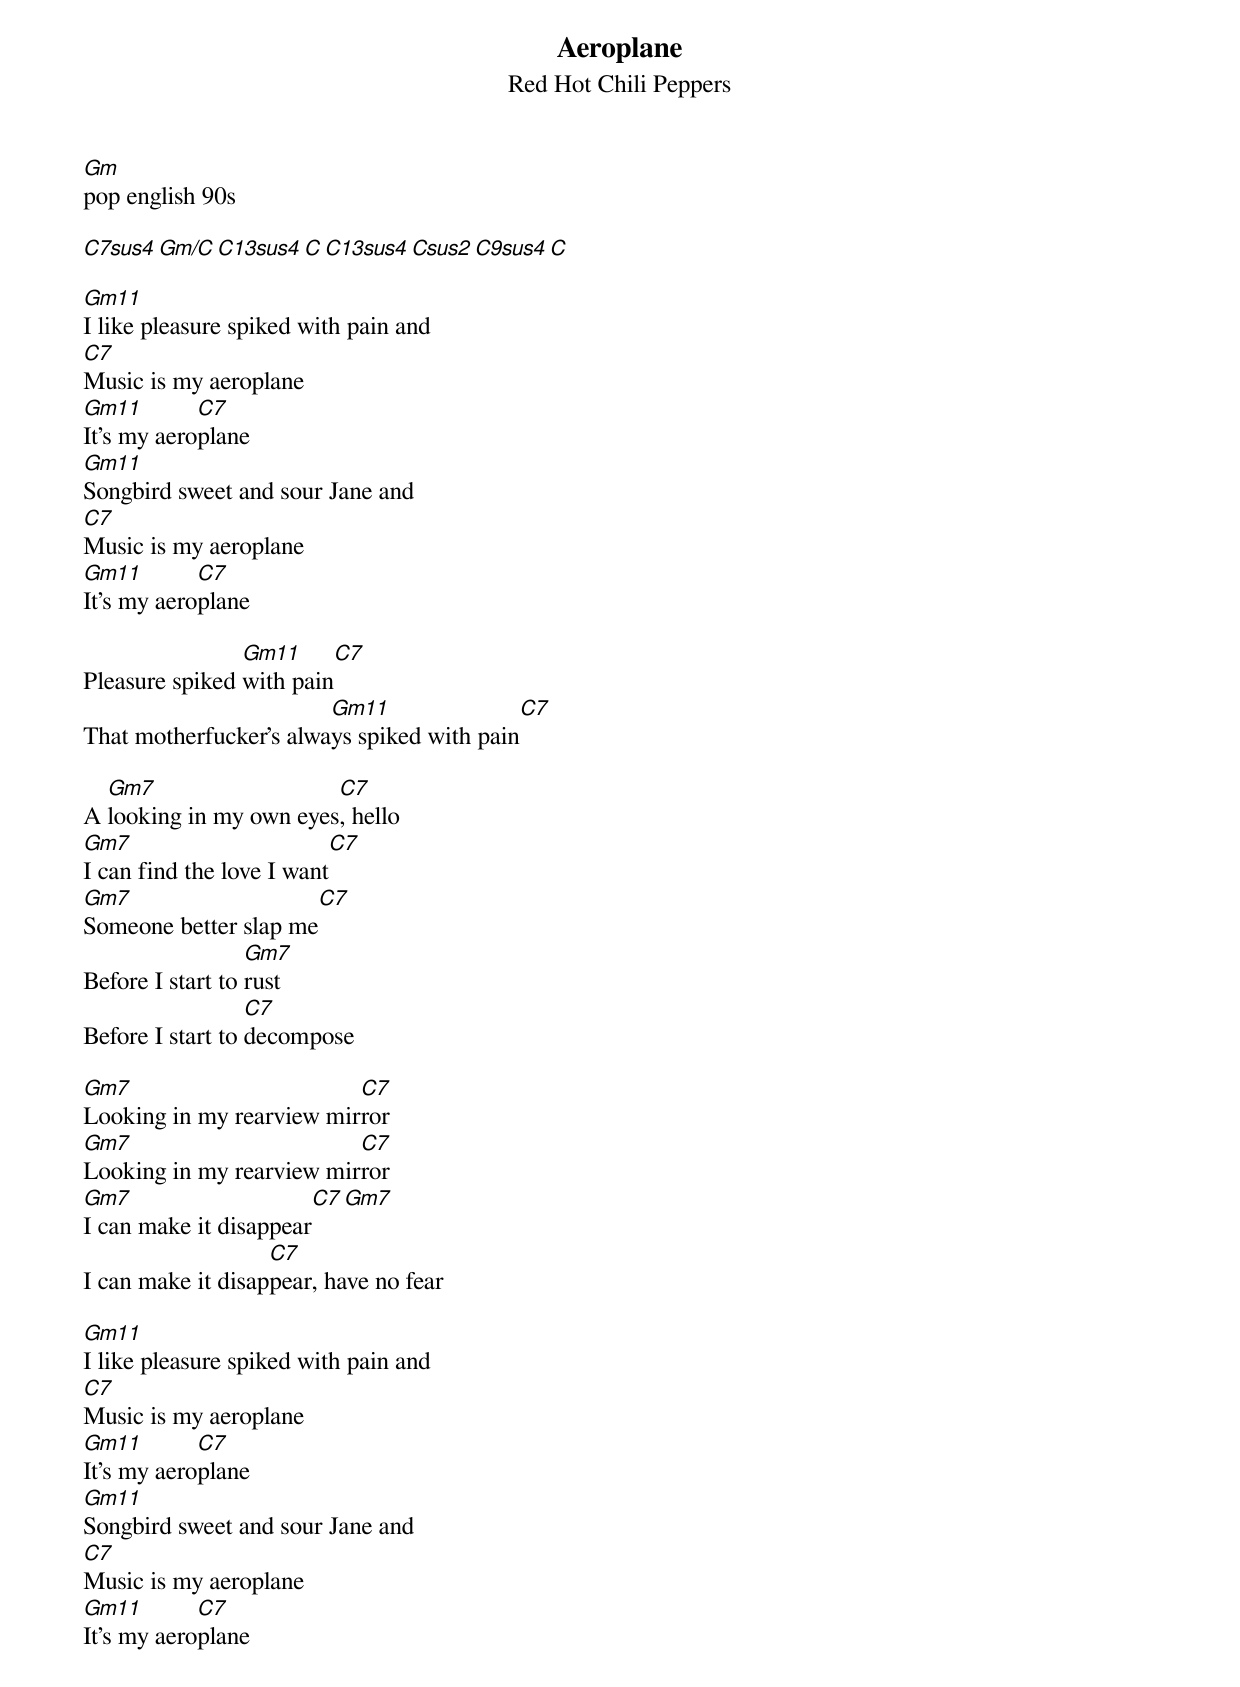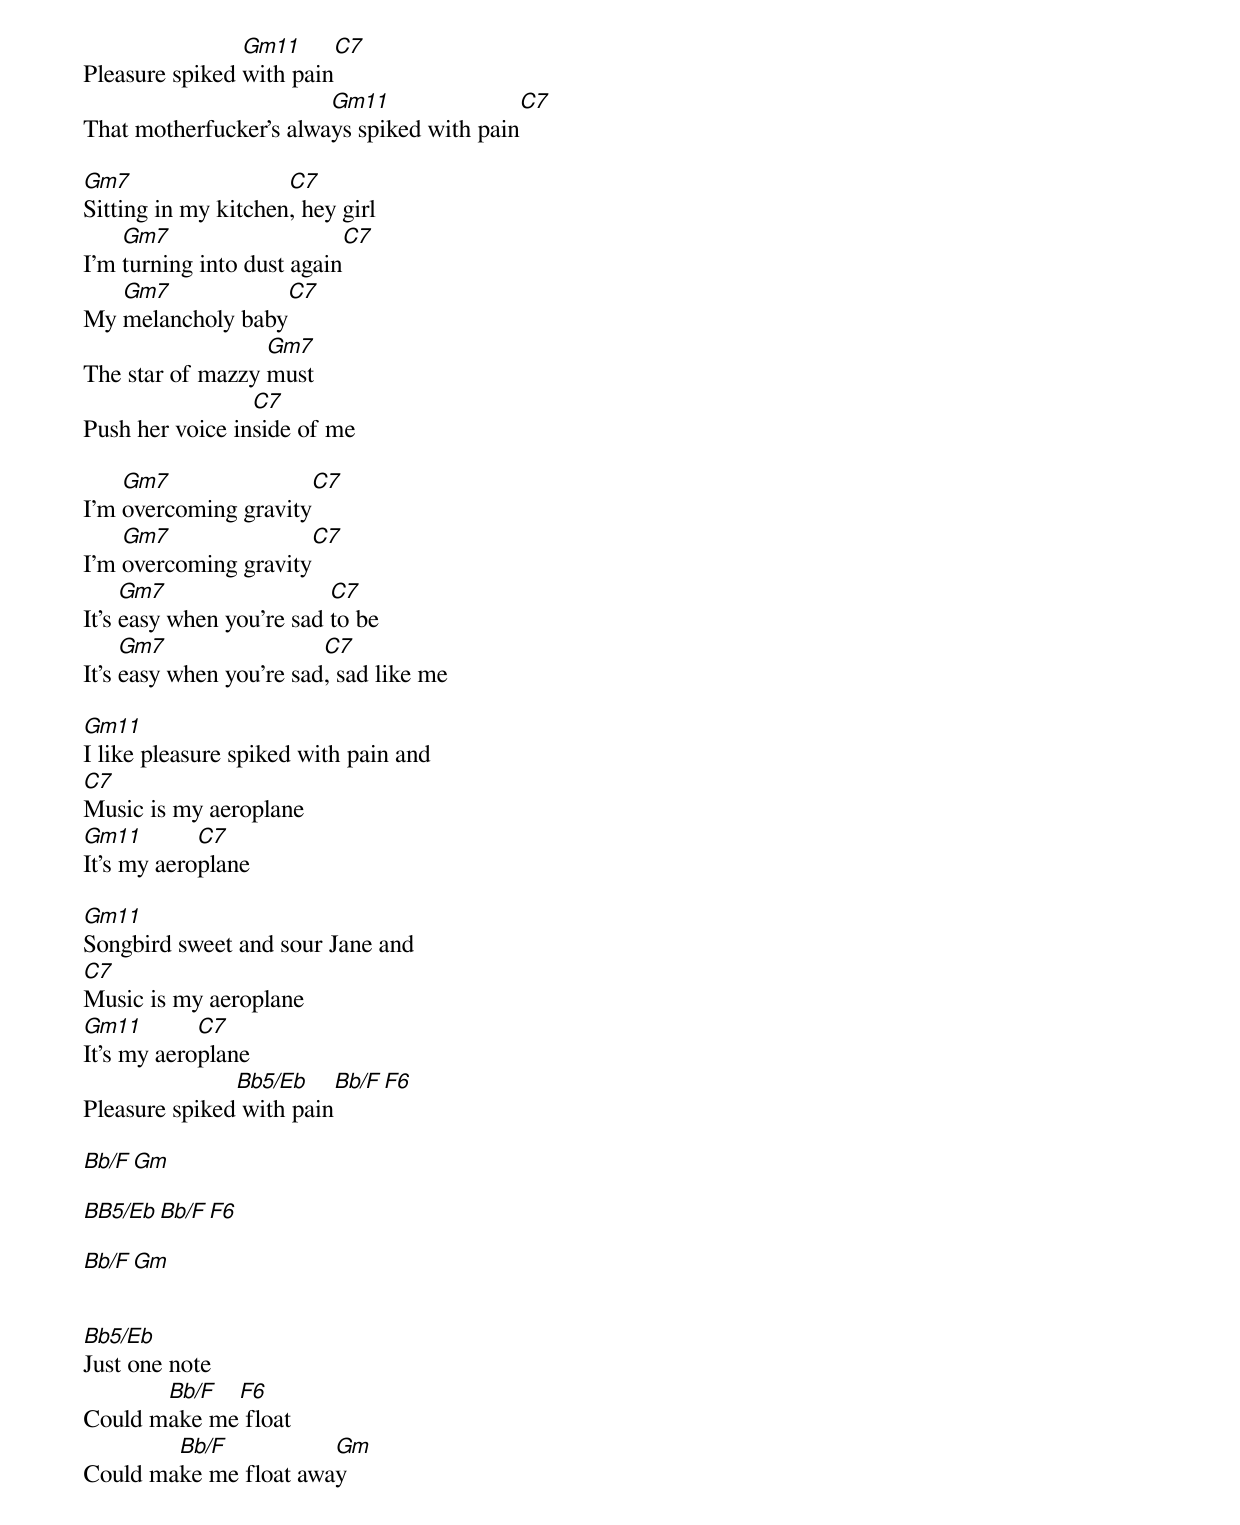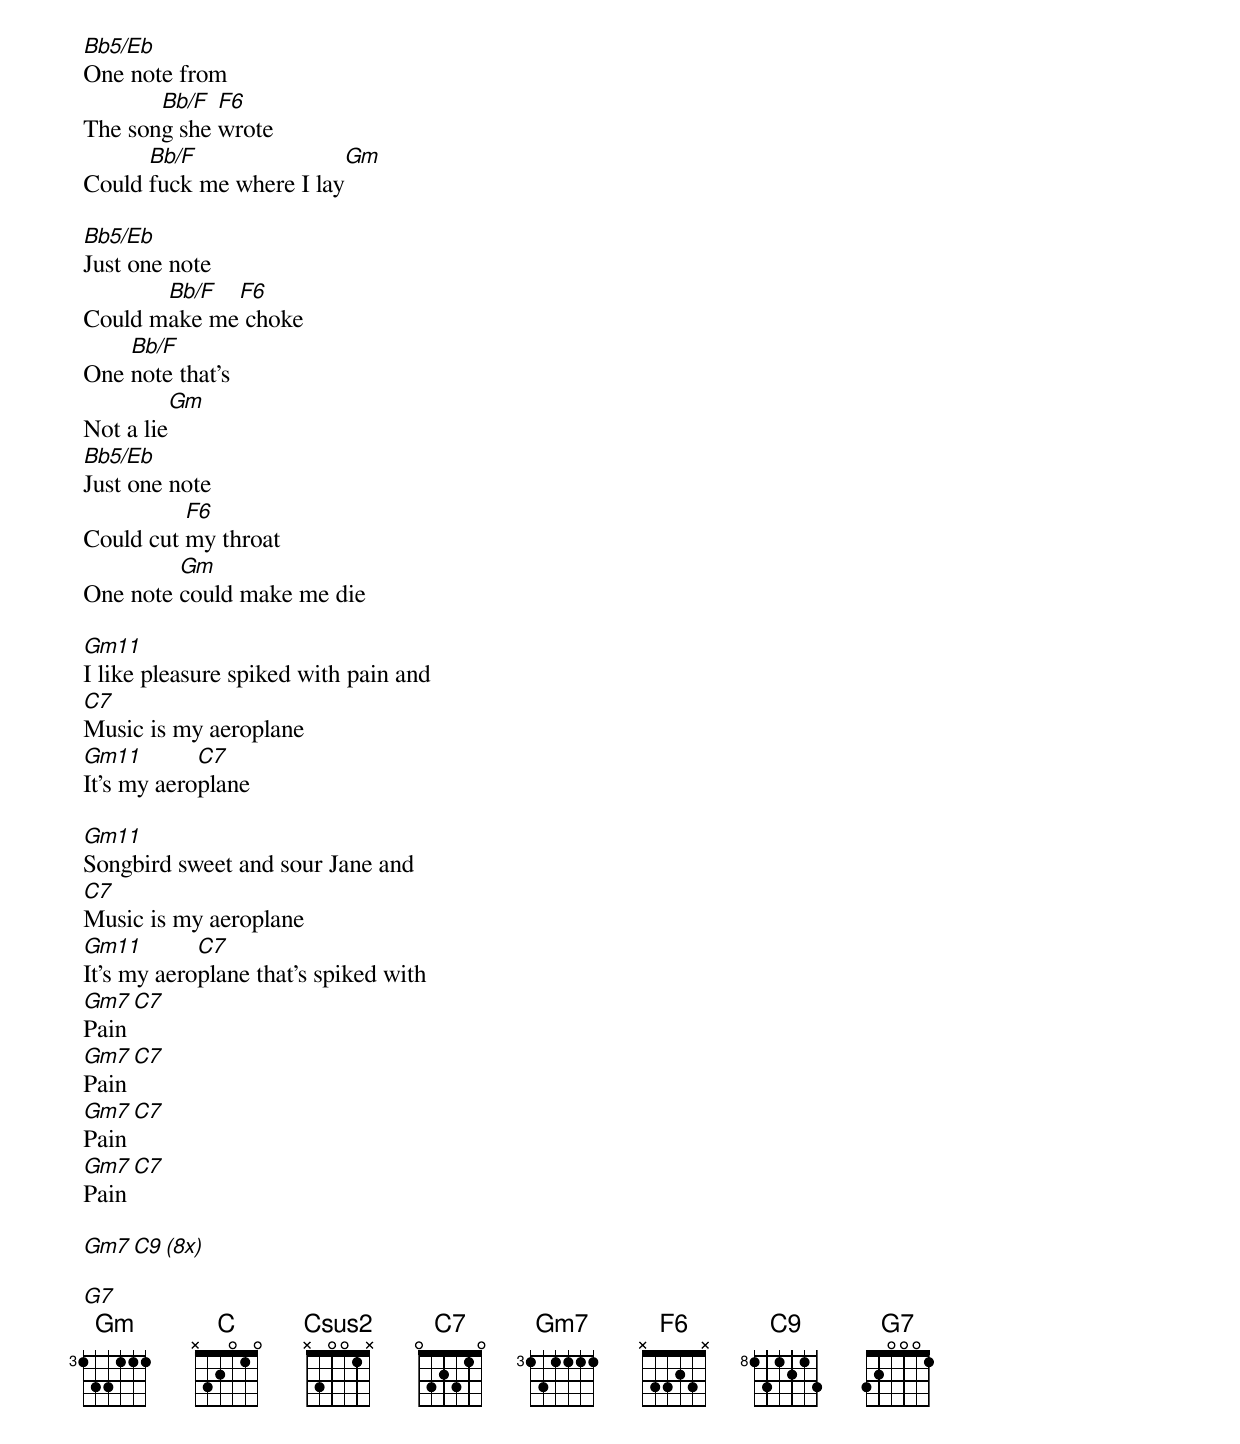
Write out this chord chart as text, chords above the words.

Aeroplane
Red Hot Chili Peppers
Gm
pop english 90s

C7sus4    Gm/C    C13sus4   C   C13sus4    Csus2    C9sus4    C

Gm11
I like pleasure spiked with pain and
C7
Music is my aeroplane
Gm11        C7
It's my aeroplane
Gm11
Songbird sweet and sour Jane and
C7
Music is my aeroplane
Gm11        C7
It's my aeroplane

                Gm11      C7
Pleasure spiked with pain
                        Gm11                 C7
That motherfucker's always spiked with pain

  Gm7                   C7
A looking in my own eyes, hello
Gm7                       C7
I can find the love I want
Gm7                    C7
Someone better slap me
                  Gm7
Before I start to rust
                  C7
Before I start to decompose

Gm7                       C7
Looking in my rearview mirror
Gm7                       C7
Looking in my rearview mirror
Gm7                     C7  Gm7
I can make it disappear
                   C7
I can make it disappear, have no fear

Gm11
I like pleasure spiked with pain and
C7
Music is my aeroplane
Gm11        C7
It's my aeroplane
Gm11
Songbird sweet and sour Jane and
C7
Music is my aeroplane
Gm11        C7
It's my aeroplane

                Gm11      C7
Pleasure spiked with pain
                        Gm11                 C7
That motherfucker's always spiked with pain

Gm7                  C7
Sitting in my kitchen, hey girl
    Gm7                      C7
I'm turning into dust again
   Gm7              C7
My melancholy baby
                  Gm7
The star of mazzy must
                 C7
Push her voice inside of me

    Gm7               C7
I'm overcoming gravity
    Gm7               C7
I'm overcoming gravity
     Gm7                  C7
It's easy when you're sad to be
     Gm7                 C7
It's easy when you're sad, sad like me

Gm11
I like pleasure spiked with pain and
C7
Music is my aeroplane
Gm11        C7
It's my aeroplane

Gm11
Songbird sweet and sour Jane and
C7
Music is my aeroplane
Gm11        C7
It's my aeroplane
               Bb5/Eb      Bb/F    F6
Pleasure spiked with pain

Bb/F     Gm

BB5/Eb    Bb/F     F6

Bb/F     Gm


Bb5/Eb
Just one note
       Bb/F  F6
Could make me float
        Bb/F           Gm
Could make me float away
Bb5/Eb
One note from
       Bb/F  F6
The song she wrote
      Bb/F                Gm
Could fuck me where I lay

Bb5/Eb
Just one note
       Bb/F  F6
Could make me choke
    Bb/F
One note that's
          Gm
Not a lie
Bb5/Eb
Just one note
          F6
Could cut my throat
         Gm
One note could make me die

Gm11
I like pleasure spiked with pain and
C7
Music is my aeroplane
Gm11        C7
It's my aeroplane

Gm11
Songbird sweet and sour Jane and
C7
Music is my aeroplane
Gm11        C7
It's my aeroplane that's spiked with
Gm7     C7
Pain
Gm7     C7
Pain
Gm7     C7
Pain
Gm7     C7
Pain

Gm7  C9  (8x)

G7
